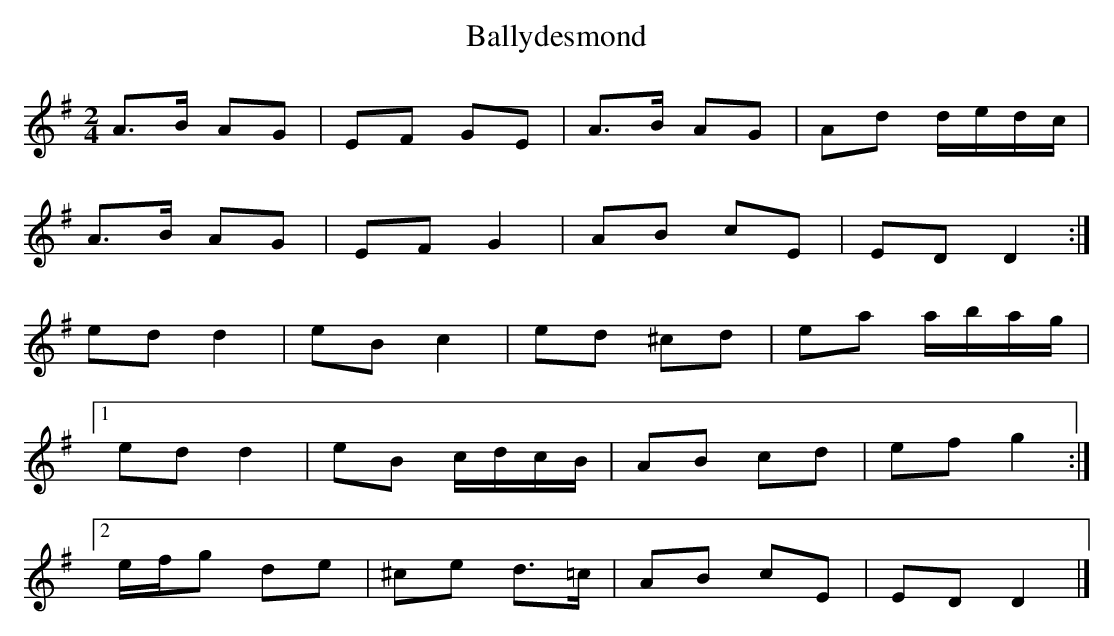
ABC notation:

X:1
T:Ballydesmond
M:2/4
L:1/8
K:D Mixolydian
A>B AG|EF GE|A>B AG|Ad d/e/d/c/|!
A>B AG|EF G2|AB cE|ED D2:|!
ed d2|eB c2|ed ^cd|ea a/b/a/g/|!
[1 ed d2|eB c/d/c/B/|AB cd|ef g2:|!
[2 e/f/g de|^ce d>=c|AB cE|ED D2|]!
